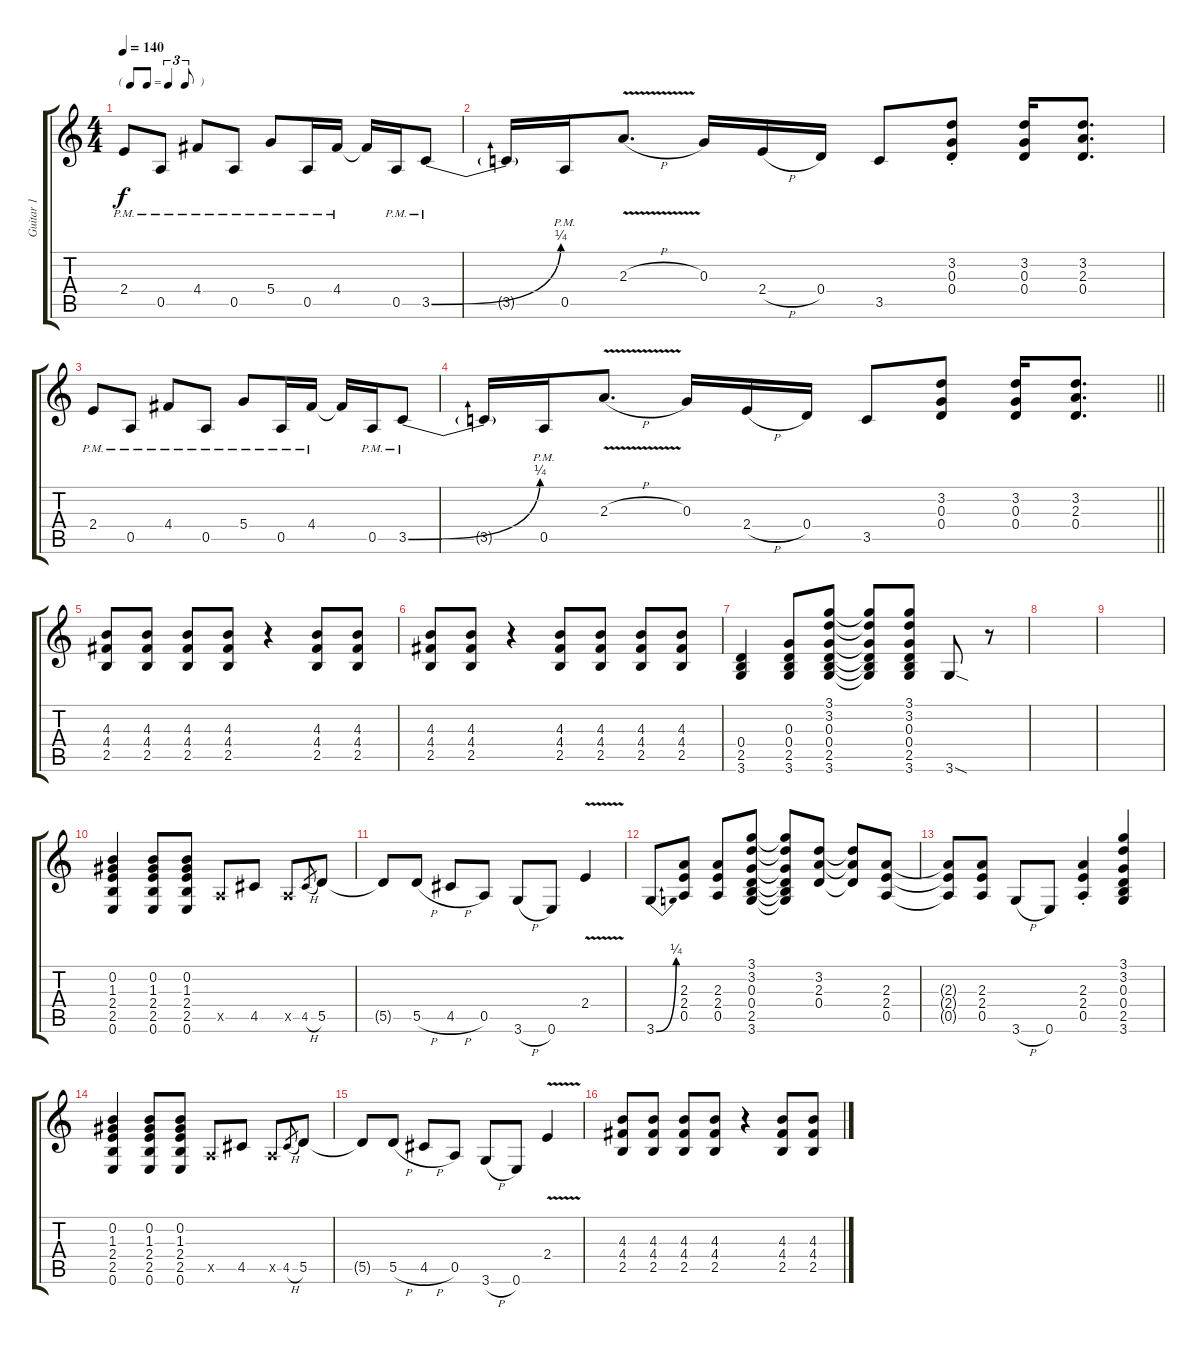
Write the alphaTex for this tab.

\track ("Guitar 1" "Guitar 1") {instrument distortionguitar}
\staff {score tabs}
\tuning (E4 B3 G3 D3 A2 E2) {hide}
\ts (4 4)
\tf triplet8th
\tempo 140
\clef g2
\ks c
2.4{pm}.8{dy f} 0.5{pm}.8 4.4{pm}.8 0.5{pm}.8 5.4{pm}.8 0.5{pm}.16 4.4{pm}.16 4.4{t}.16 0.5{pm}.16 3.5{be (bend 0 0 60 1) pm}.8 |
3.5{t}.16 0.5{pm}.16 2.3{v h}.8{d} 0.3.16 2.4{h}.16 0.4.16 3.5.8 (3.2{st} 0.3{st} 0.4{st}).8 (3.2 0.3 0.4).16 (3.2 2.3 0.4).8{d} |
2.4{pm}.8 0.5{pm}.8 4.4{pm}.8 0.5{pm}.8 5.4{pm}.8 0.5{pm}.16 4.4{pm}.16 4.4{t}.16 0.5{pm}.16 3.5{be (bend 0 0 60 1) pm}.8 |
\barLineRight lightlight
3.5{t}.16 0.5{pm}.16 2.3{v h}.8{d} 0.3.16 2.4{h}.16 0.4.16 3.5.8 (3.2 0.3 0.4).8 (3.2 0.3 0.4).16 (3.2 2.3 0.4).8{d} |
(4.3 4.4 2.5).8 (4.3 4.4 2.5).8 (4.3 4.4 2.5).8 (4.3 4.4 2.5).8 r.4 (4.3 4.4 2.5).8 (4.3 4.4 2.5).8 |
(4.3 4.4 2.5).8 (4.3 4.4 2.5).8 r.4 (4.3 4.4 2.5).8 (4.3 4.4 2.5).8 (4.3 4.4 2.5).8 (4.3 4.4 2.5).8 |
(0.4 2.5 3.6).4 (0.3 0.4 2.5 3.6).8 (3.1 3.2 0.3 0.4 2.5 3.6).8 (3.1{t} 3.2{t} 0.3{t} 0.4{t} 2.5{t} 3.6{t}).8 (3.1 3.2 0.3 0.4 2.5 3.6).8 3.6{sod}.8 r.8 |
|
|
(0.2 1.3 2.4 2.5 0.6).4 (0.2 1.3 2.4 2.5 0.6).8 (0.2 1.3 2.4 2.5 0.6).8 0.5{x}.8 4.5.8 0.5{x}.8 4.5{h}.8{gr} 5.5.8 |
5.5{t}.8 5.5{h}.8 4.5{h}.8 0.5.8 3.6{h}.8 0.6.8 2.4{v}.4 |
3.6{be (bend 0 0 60 1)}.8 (2.3 2.4 0.5).8 (2.3 2.4 0.5).8 (3.1 3.2 0.3 0.4 2.5 3.6).8 (3.1{t} 3.2{t} 0.3{t} 0.4{t} 2.5{t} 3.6{t}).8 (3.2 2.3 0.4).8 (3.2{t} 2.3{t} 0.4{t}).8 (2.3 2.4 0.5).8 |
(2.3{t} 2.4{t} 0.5{t}).8 (2.3 2.4 0.5).8 3.6{h}.8 0.6.8 (2.3{st} 2.4{st} 0.5{st}).4 (3.1 3.2 0.3 0.4 2.5 3.6).4 |
(0.2 1.3 2.4 2.5 0.6).4 (0.2 1.3 2.4 2.5 0.6).8 (0.2 1.3 2.4 2.5 0.6).8 0.5{x}.8 4.5.8 0.5{x}.8 4.5{h}.8{gr} 5.5.8 |
5.5{t}.8 5.5{h}.8 4.5{h}.8 0.5.8 3.6{h}.8 0.6.8 2.4{v}.4 |
(4.3 4.4 2.5).8 (4.3 4.4 2.5).8 (4.3 4.4 2.5).8 (4.3 4.4 2.5).8 r.4 (4.3 4.4 2.5).8 (4.3 4.4 2.5).8
